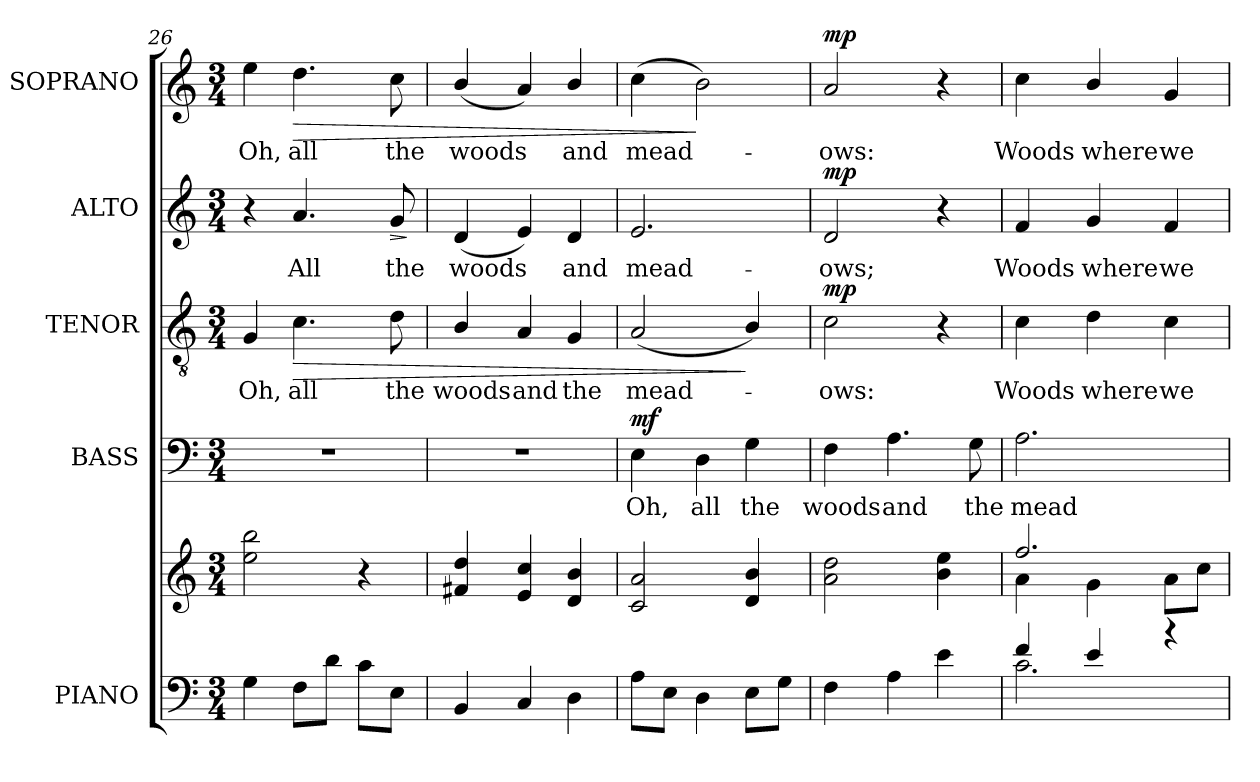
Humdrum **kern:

**kern	**kern	**kern	**text	**dynam	**kern	**text	**dynam	**kern	**text	**dynam	**kern	**text	**dynam
*part5	*part5	*part4	*part4	*part4	*part3	*part3	*part3	*part2	*part2	*part2	*part1	*part1	*part1
*staff6	*staff5	*staff4	*staff4	*staff4	*staff3	*staff3	*staff3	*staff2	*staff2	*staff2	*staff1	*staff1	*staff1
*I"PIANO	*	*I"BASS	*	*	*I"TENOR	*	*	*I"ALTO	*	*	*I"SOPRANO	*	*
*I'PNO.	*	*I'B.	*	*	*I'T.	*	*	*I'A.	*	*	*I'S.	*	*
*clefF4	*clefG2	*clefF4	*	*	*clefGv2	*	*	*clefG2	*	*	*clefG2	*	*
*	*	*	*	*	*ITrd7c12	*	*	*	*	*	*	*	*
*k[]	*k[]	*k[]	*	*	*k[]	*	*	*k[]	*	*	*k[]	*	*
*C:	*C:	*C:	*	*	*C:	*	*	*C:	*	*	*C:	*	*
*M3/4	*M3/4	*M3/4	*	*	*M3/4	*	*	*M3/4	*	*	*M3/4	*	*
=26	=26	=26	=26	=26	=26	=26	=26	=26	=26	=26	=26	=26	=26
!	!	!LO:N:vis=1	!	!	!	!	!	!	!	!	!	!	!
!	!	!	!	!	!	!LO:LY:b:color=#000000	!	!	!	!	!	!	!
!	!	!	!	!	!	!	!	!	!	!	!	!LO:LY:b:color=#000000	!
4Gi\	2eei\ 2bbi	2.r	.	.	4GGi/	Oh,	.	4r	.	.	4eei\	Oh,	.
!	!	!	!	!	!	!LO:LY:b:color=#000000	!LO:HP:b	!	!	!	!	!	!
!	!	!	!	!	!	!	!	!	!LO:LY:b:color=#000000	!	!	!	!
!	!	!	!	!	!	!	!	!	!	!	!	!LO:LY:b:color=#000000	!LO:HP:b
8Fi\L	.	.	.	.	4.Ci\	all	>	4.ai/	All	.	4.ddi\	all	>
8di\J	.	.	.	.	.	.	.	.	.	.	.	.	.
8ci\L	4r	.	.	.	.	.	.	.	.	.	.	.	.
!	!	!	!	!	!	!LO:LY:b:color=#000000	!	!	!	!	!	!	!
!	!	!	!	!	!	!	!	!	!LO:LY:b:color=#000000	!LO:HP:b	!	!	!
!	!	!	!	!	!	!	!	!	!	!	!	!LO:LY:b:color=#000000	!
8Ei\J	.	.	.	.	8Di\	the	.	8gi/	the	>	8cci\	the	.
.	.	.	.	.	.	.	.	.	.	]	.	.	.
=27	=27	=27	=27	=27	=27	=27	=27	=27	=27	=27	=27	=27	=27
!	!	!LO:N:vis=1	!	!	!	!	!	!	!	!	!	!	!
!	!	!	!	!	!	!LO:LY:b:color=#000000	!	!	!	!	!	!	!
!	!	!	!	!	!	!	!	!	!LO:LY:b:color=#000000	!	!	!	!
!	!	!	!	!	!	!	!	!	!	!	!	!LO:LY:b:color=#000000	!
4BBi/	4f#Xi/ 4ddi	2.r	.	.	4BBi/	woods	.	(4di/	woods	.	(4bi/	woods	.
!	!	!	!	!	!	!LO:LY:b:color=#000000	!	!	!	!	!	!	!
4Ci/	4ei/ 4cci	.	.	.	4AAi/	and	.	4ei/)	.	.	4ai/)	.	.
!	!	!	!	!	!	!LO:LY:b:color=#000000	!	!	!	!	!	!	!
!	!	!	!	!	!	!	!	!	!LO:LY:b:color=#000000	!	!	!	!
!	!	!	!	!	!	!	!	!	!	!	!	!LO:LY:b:color=#000000	!
4Di\	4di/ 4bi	.	.	.	4GGi/	the	.	4di/	and	.	4bi/	and	.
=28	=28	=28	=28	=28	=28	=28	=28	=28	=28	=28	=28	=28	=28
!	!	!	!LO:LY:b:color=#000000	!	!	!	!	!	!	!	!	!	!
!	!	!	!	!	!	!LO:LY:b:color=#000000	!	!	!	!	!	!	!
!	!	!	!	!	!	!	!	!	!LO:LY:b:color=#000000	!	!	!	!
!	!	!	!	!	!	!	!	!	!	!	!	!LO:LY:b:color=#000000	!
8Ai\L	2ci/ 2ai	4Ei\	Oh,	mf	(2AAi/	mead-	.	2.ei/	mead-	.	(4cci\	mead-	.
8Ei\J	.	.	.	.	.	.	.	.	.	.	.	.	.
!	!	!	!LO:LY:b:color=#000000	!	!	!	!	!	!	!	!	!	!
4Di\	.	4Di\	all	.	.	.	.	.	.	.	2bi\)	.	]
!	!	!	!LO:LY:b:color=#000000	!	!	!	!	!	!	!	!	!	!
8Ei\L	4di/ 4bi	4Gi\	the	.	4BBi/)	.	]	.	.	.	.	.	.
8Gi\J	.	.	.	.	.	.	.	.	.	.	.	.	.
=29	=29	=29	=29	=29	=29	=29	=29	=29	=29	=29	=29	=29	=29
!	!	!	!LO:LY:b:color=#000000	!	!	!	!	!	!	!	!	!	!
!	!	!	!	!	!	!LO:LY:b:color=#000000	!	!	!	!	!	!	!
!	!	!	!	!	!	!	!	!	!LO:LY:b:color=#000000	!	!	!	!
!	!	!	!	!	!	!	!	!	!	!	!	!LO:LY:b:color=#000000	!
4Fi\	2ai\ 2ddi	4Fi\	woods	.	2Ci\	-ows:	mp	2di/	-ows;	mp	2ai/	-ows:	mp
!	!	!	!LO:LY:b:color=#000000	!	!	!	!	!	!	!	!	!	!
4Ai\	.	4.Ai\	and	.	.	.	.	.	.	.	.	.	.
4ei\	4bi\ 4eei	.	.	.	4r	.	.	4r	.	.	4r	.	.
!	!	!	!LO:LY:b:color=#000000	!	!	!	!	!	!	!	!	!	!
.	.	8Gi\	the	.	.	.	.	.	.	.	.	.	.
=30	=30	=30	=30	=30	=30	=30	=30	=30	=30	=30	=30	=30	=30
*^	*^	*	*	*	*	*	*	*	*	*	*	*	*
!	!	!	!	!	!LO:LY:b:color=#000000	!	!	!	!	!	!	!	!	!	!
!	!	!	!	!	!	!	!	!LO:LY:b:color=#000000	!	!	!	!	!	!	!
!	!	!	!	!	!	!	!	!	!	!	!LO:LY:b:color=#000000	!	!	!	!
!	!	!	!	!	!	!	!	!	!	!	!	!	!	!LO:LY:b:color=#000000	!
4fi/	2.ci\	2.ffi/	4ai\	2.Ai\	mead-	.	4Ci\	Woods	.	4fi/	Woods	.	4cci\	Woods	.
!	!	!	!	!	!	!	!	!LO:LY:b:color=#000000	!	!	!	!	!	!	!
!	!	!	!	!	!	!	!	!	!	!	!LO:LY:b:color=#000000	!	!	!	!
!	!	!	!	!	!	!	!	!	!	!	!	!	!	!LO:LY:b:color=#000000	!
4ei/	.	.	4gi\	.	.	.	4Di\	where	.	4gi/	where	.	4bi/	where	.
!	!	!	!	!	!	!	!	!LO:LY:b:color=#000000	!	!	!	!	!	!	!
!	!	!	!	!	!	!	!	!	!	!	!LO:LY:b:color=#000000	!	!	!	!
!	!	!	!	!	!	!	!	!	!	!	!	!	!	!LO:LY:b:color=#000000	!
4r	.	.	8ai\L	.	.	.	4Ci\	we	.	4fi/	we	.	4gi/	we	.
.	.	.	8cci\J	.	.	.	.	.	.	.	.	.	.	.	.
*v	*v	*	*	*	*	*	*	*	*	*	*	*	*	*	*
*	*v	*v	*	*	*	*	*	*	*	*	*	*	*	*
=	=	=	=	=	=	=	=	=	=	=	=	=	=
*-	*-	*-	*-	*-	*-	*-	*-	*-	*-	*-	*-	*-	*-
